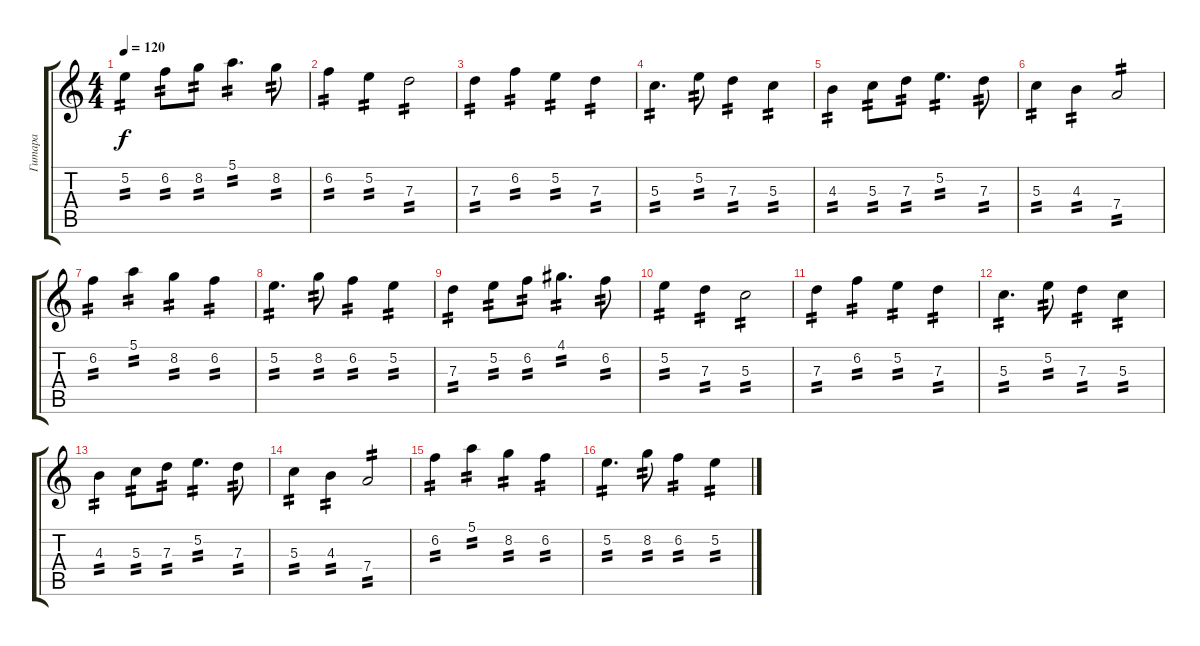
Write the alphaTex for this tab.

\track ("Гитара" "Гитара") {instrument acousticguitarsteel}
\staff {score tabs}
\tuning (E4 B3 G3 D3 A2 E2) {hide}
\ts (4 4)
\tempo 120
\clef g2
\ks c
5.2.4{tp 2 dy f} 6.2.8{tp 2} 8.2.8{tp 2} 5.1.4{d tp 2} 8.2.8{tp 2} |
6.2.4{tp 2} 5.2.4{tp 2} 7.3.2{tp 2} |
7.3.4{tp 2} 6.2.4{tp 2} 5.2.4{tp 2} 7.3.4{tp 2} |
5.3.4{d tp 2} 5.2.8{tp 2} 7.3.4{tp 2} 5.3.4{tp 2} |
4.3.4{tp 2} 5.3.8{tp 2} 7.3.8{tp 2} 5.2.4{d tp 2} 7.3.8{tp 2} |
5.3.4{tp 2} 4.3.4{tp 2} 7.4.2{tp 2} |
6.2.4{tp 2} 5.1.4{tp 2} 8.2.4{tp 2} 6.2.4{tp 2} |
5.2.4{d tp 2} 8.2.8{tp 2} 6.2.4{tp 2} 5.2.4{tp 2} |
7.3.4{tp 2} 5.2.8{tp 2} 6.2.8{tp 2} 4.1.4{d tp 2} 6.2.8{tp 2} |
5.2.4{tp 2} 7.3.4{tp 2} 5.3.2{tp 2} |
7.3.4{tp 2} 6.2.4{tp 2} 5.2.4{tp 2} 7.3.4{tp 2} |
5.3.4{d tp 2} 5.2.8{tp 2} 7.3.4{tp 2} 5.3.4{tp 2} |
4.3.4{tp 2} 5.3.8{tp 2} 7.3.8{tp 2} 5.2.4{d tp 2} 7.3.8{tp 2} |
5.3.4{tp 2} 4.3.4{tp 2} 7.4.2{tp 2} |
6.2.4{tp 2} 5.1.4{tp 2} 8.2.4{tp 2} 6.2.4{tp 2} |
5.2.4{d tp 2} 8.2.8{tp 2} 6.2.4{tp 2} 5.2.4{tp 2}
